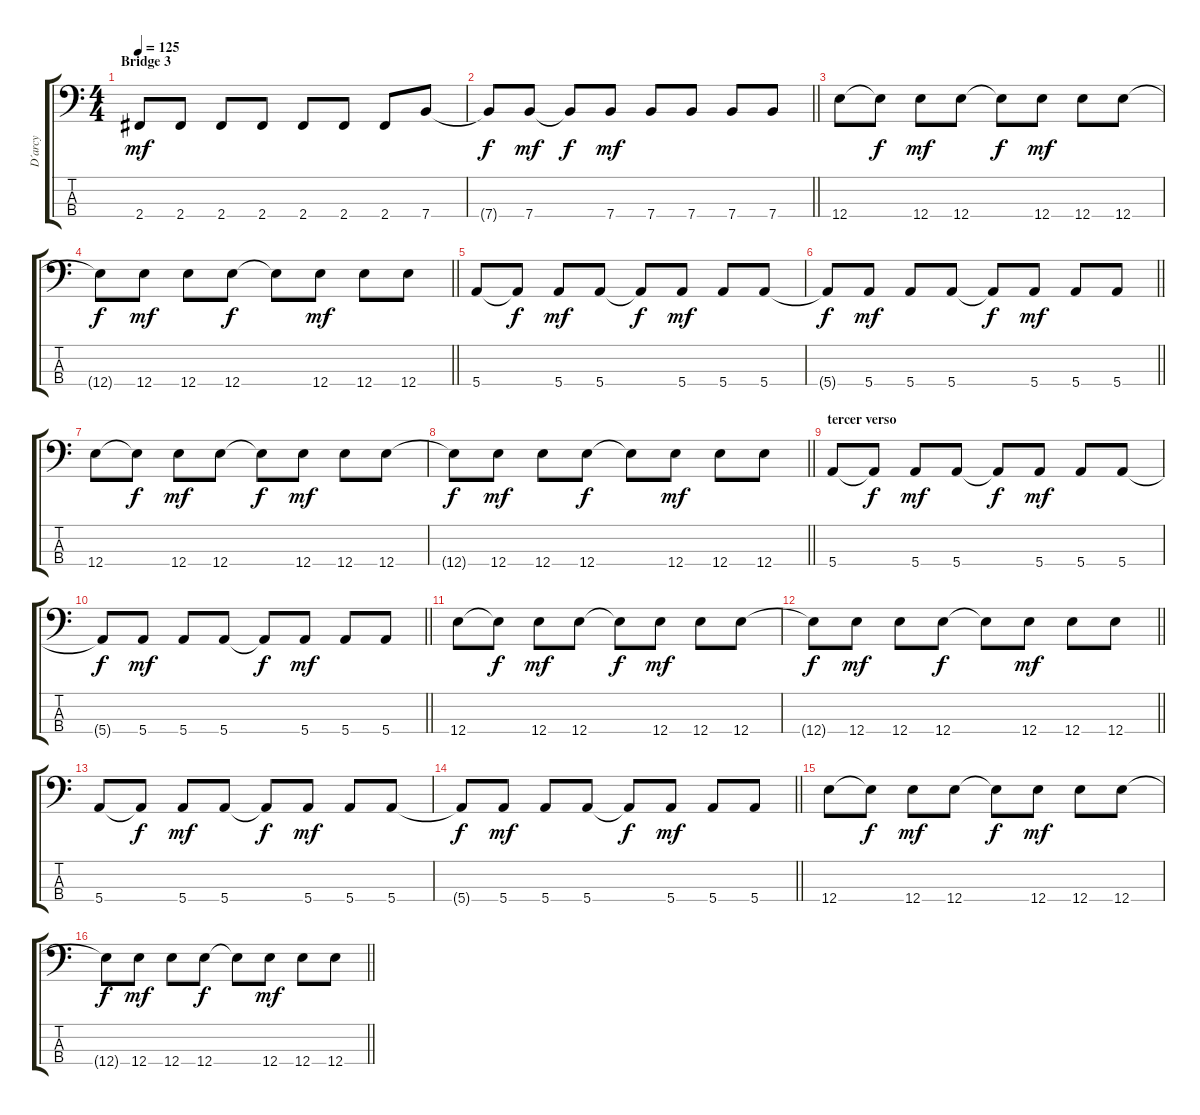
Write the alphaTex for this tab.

\track ("D´arcy" "D´arcy") {instrument electricbassfinger}
\staff {score tabs}
\tuning (G2 D2 A1 E1) {hide}
\ts (4 4)
\section ("" "Bridge 3")
\tempo 125
\clef f4
\ks c
2.4.8{dy mf} 2.4.8 2.4.8 2.4.8 2.4.8 2.4.8 2.4.8 7.4.8 |
\barLineRight lightlight
7.4{t}.8{dy f} 7.4.8{dy mf} 7.4{t}.8{dy f} 7.4.8{dy mf} 7.4.8 7.4.8 7.4.8 7.4.8 |
12.4.8 12.4{t}.8{dy f} 12.4.8{dy mf} 12.4.8 12.4{t}.8{dy f} 12.4.8{dy mf} 12.4.8 12.4.8 |
\barLineRight lightlight
12.4{t}.8{dy f} 12.4.8{dy mf} 12.4.8 12.4.8{dy f} 12.4{t}.8 12.4.8{dy mf} 12.4.8 12.4.8 |
5.4.8 5.4{t}.8{dy f} 5.4.8{dy mf} 5.4.8 5.4{t}.8{dy f} 5.4.8{dy mf} 5.4.8 5.4.8 |
\barLineRight lightlight
5.4{t}.8{dy f} 5.4.8{dy mf} 5.4.8 5.4.8 5.4{t}.8{dy f} 5.4.8{dy mf} 5.4.8 5.4.8 |
12.4.8 12.4{t}.8{dy f} 12.4.8{dy mf} 12.4.8 12.4{t}.8{dy f} 12.4.8{dy mf} 12.4.8 12.4.8 |
\barLineRight lightlight
12.4{t}.8{dy f} 12.4.8{dy mf} 12.4.8 12.4.8{dy f} 12.4{t}.8 12.4.8{dy mf} 12.4.8 12.4.8 |
\section ("" "tercer verso")
5.4.8 5.4{t}.8{dy f} 5.4.8{dy mf} 5.4.8 5.4{t}.8{dy f} 5.4.8{dy mf} 5.4.8 5.4.8 |
\barLineRight lightlight
5.4{t}.8{dy f} 5.4.8{dy mf} 5.4.8 5.4.8 5.4{t}.8{dy f} 5.4.8{dy mf} 5.4.8 5.4.8 |
12.4.8 12.4{t}.8{dy f} 12.4.8{dy mf} 12.4.8 12.4{t}.8{dy f} 12.4.8{dy mf} 12.4.8 12.4.8 |
\barLineRight lightlight
12.4{t}.8{dy f} 12.4.8{dy mf} 12.4.8 12.4.8{dy f} 12.4{t}.8 12.4.8{dy mf} 12.4.8 12.4.8 |
5.4.8 5.4{t}.8{dy f} 5.4.8{dy mf} 5.4.8 5.4{t}.8{dy f} 5.4.8{dy mf} 5.4.8 5.4.8 |
\barLineRight lightlight
5.4{t}.8{dy f} 5.4.8{dy mf} 5.4.8 5.4.8 5.4{t}.8{dy f} 5.4.8{dy mf} 5.4.8 5.4.8 |
12.4.8 12.4{t}.8{dy f} 12.4.8{dy mf} 12.4.8 12.4{t}.8{dy f} 12.4.8{dy mf} 12.4.8 12.4.8 |
\barLineRight lightlight
12.4{t}.8{dy f} 12.4.8{dy mf} 12.4.8 12.4.8{dy f} 12.4{t}.8 12.4.8{dy mf} 12.4.8 12.4.8
